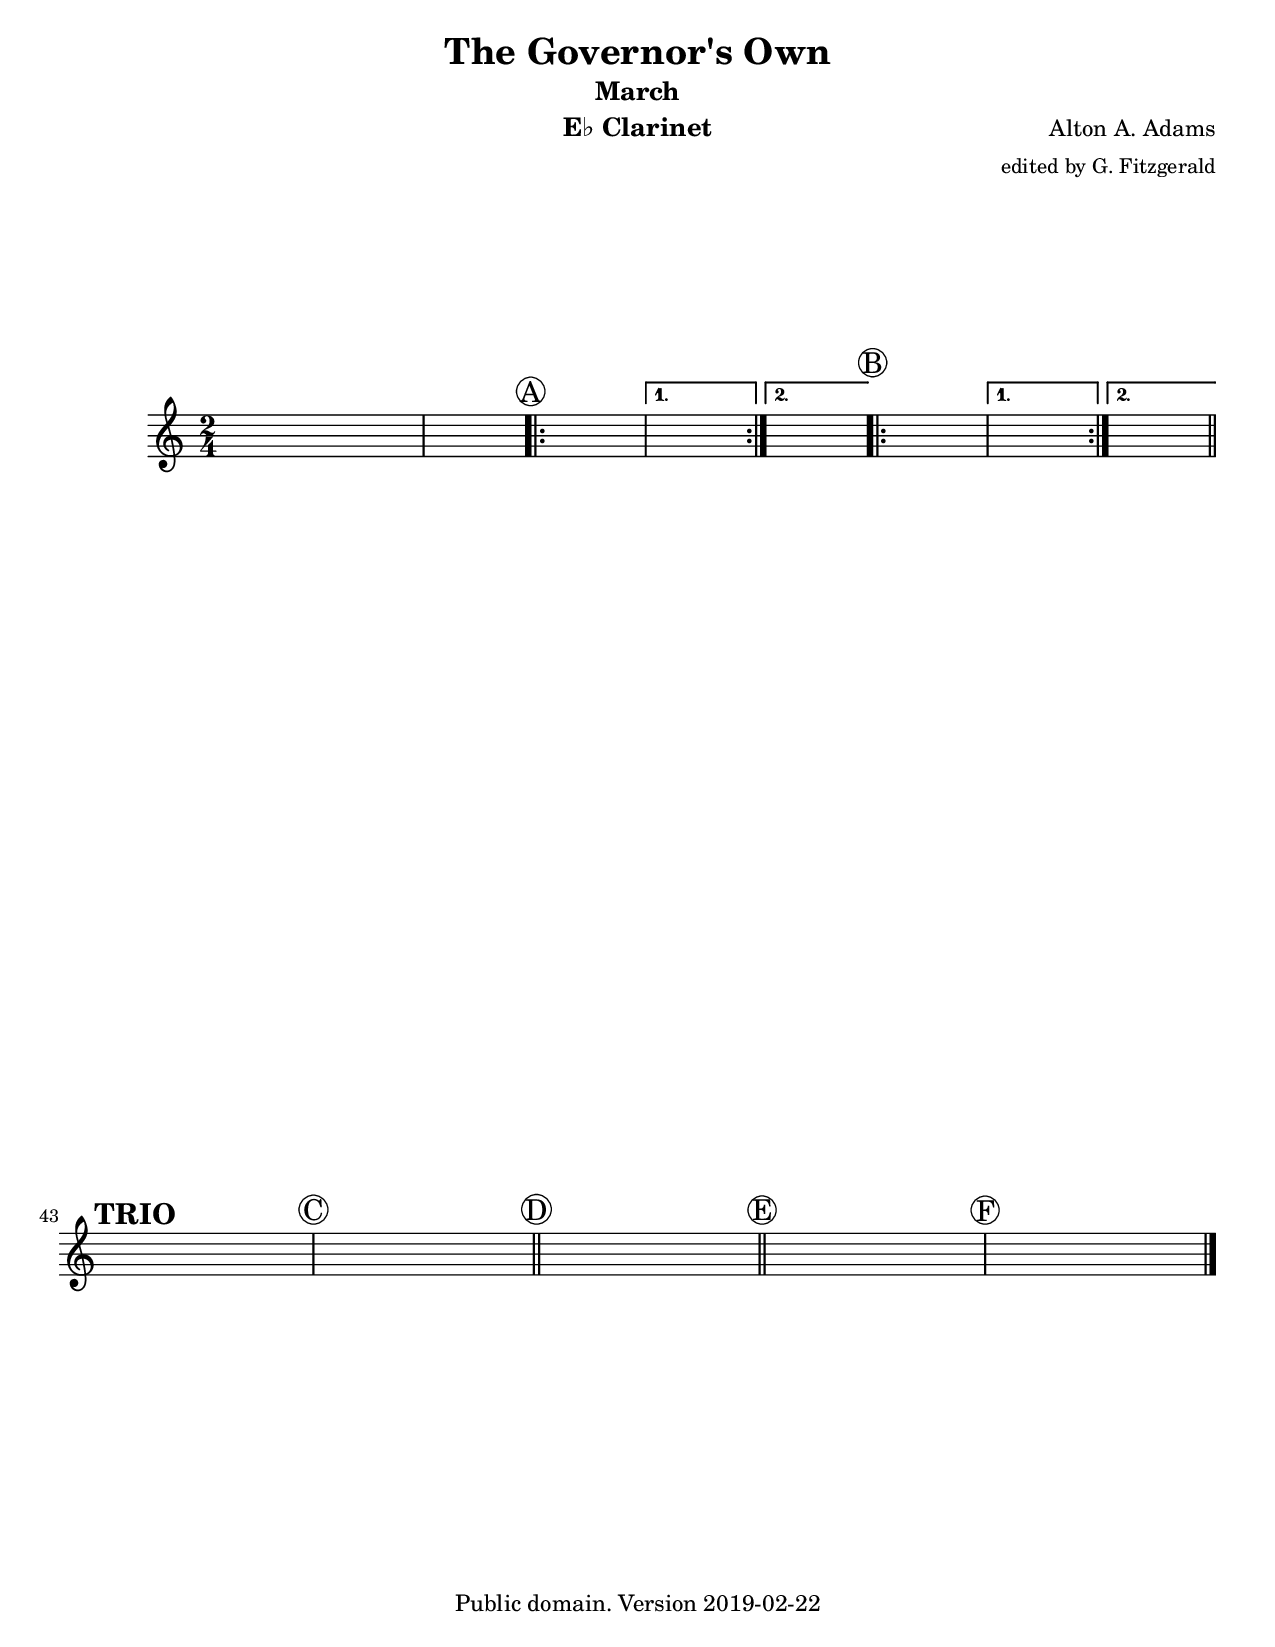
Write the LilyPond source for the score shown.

\version "2.18.2"
\include "GovernorsOwn.ly"

\paper {
  #(set-paper-size "letter")
  ragged-last-bottom = ##f
  ragged-bottom = ##f
}

\header {
  instrument = "E♭ Clarinet"
}

\score {
  \new Staff  { 
    \set Staff.midiInstrument = "clarinet"

    \clef treble
    << \rehearsalMarks 
       \transpose ees c \keepWithTag #'clarEb \fluteOne >>
  }
  
  \layout { }
  \midi {
    \tempo 4 = 120
  }
}